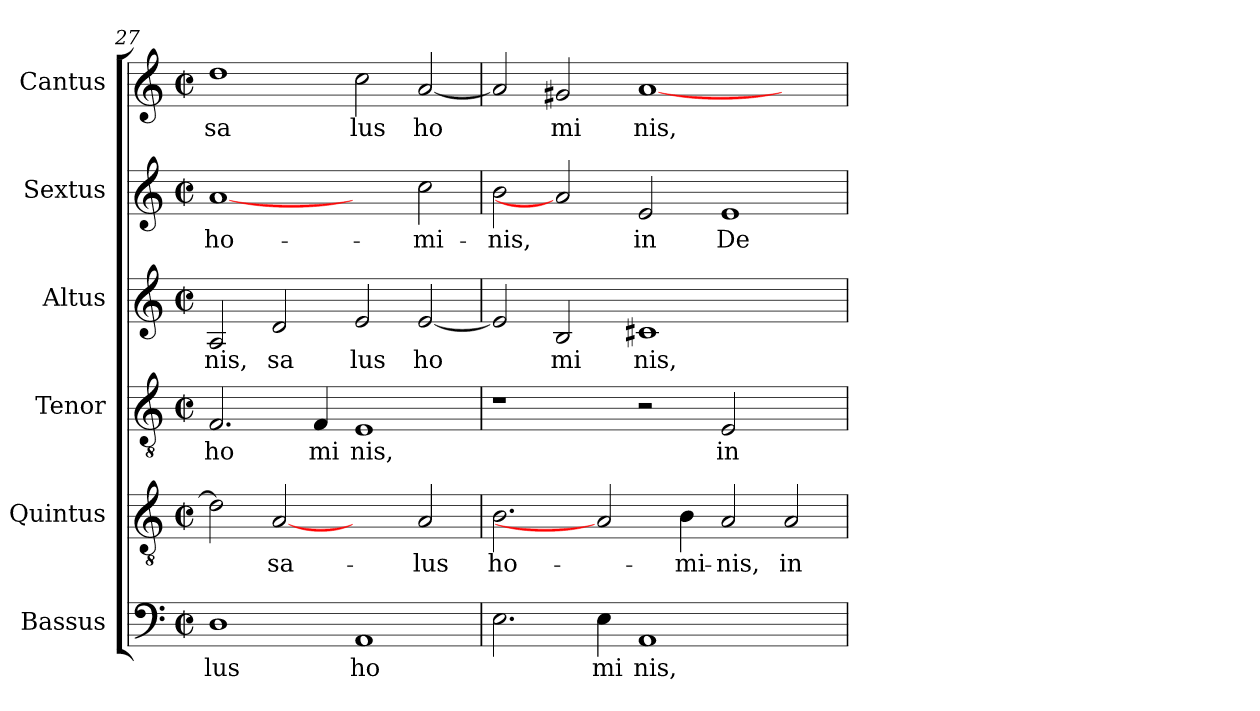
**kern	**text	**kern	**text	**kern	**text	**kern	**text	**kern	**text	**kern	**text
*part6	*part6	*part5	*part5	*part4	*part4	*part3	*part3	*part2	*part2	*part1	*part1
*staff6	*staff6	*staff5	*staff5	*staff4	*staff4	*staff3	*staff3	*staff2	*staff2	*staff1	*staff1
*I"Bassus	*	*I"Quintus	*	*I"Tenor	*	*I"Altus	*	*I"Sextus	*	*I"Cantus	*
*clefF4	*	*clefGv2	*	*clefGv2	*	*clefG2	*	*clefG2	*	*clefG2	*
*M2/2	*	*M2/2	*	*M2/2	*	*M2/2	*	*M2/2	*	*M2/2	*
*met(c|)	*	*met(c|)	*	*met(c|)	*	*met(c|)	*	*met(c|)	*	*met(c|)	*
=27	=27	=27	=27	=27	=27	=27	=27	=27	=27	=27	=27
!	!LO:LY:b:cj	!	!	!	!LO:LY:b:cj	!	!LO:LY:b:cj	!	!LO:LY:b:cj	!	!LO:LY:b:cj
1D	lus	2d\]	.	2.F/	ho	2A/	nis,	[1a	ho-	1dd	sa
!	!	!	!LO:LY:b:cj	!	!	!	!LO:LY:b:cj	!	!	!	!
.	.	[2A	sa-	.	.	2d/	sa	.	.	.	.
!	!	!	!	!	!LO:LY:b:cj	!	!	!	!	!	!
.	.	.	.	4F/	mi	.	.	.	.	.	.
!	!LO:LY:b:cj	!	!	!	!LO:LY:b:cj	!	!LO:LY:b:cj	!	!	!	!LO:LY:b:cj
1AA	ho	2ryy	.	1E	nis,	2e/	lus	2ryy	.	2cc\	lus
!	!	!	!LO:LY:b:cj	!	!	!	!LO:LY:b:cj	!	!LO:LY:b:cj	!	!LO:LY:b:cj
.	.	2A/	-lus	.	.	[<2e/	ho	2cc\	-mi-	[<2a/	ho
=28	=28	=28	=28	=28	=28	=28	=28	=28	=28	=28	=28
!	!	!	!LO:LY:b:cj	!	!	!	!	!	!LO:LY:b:cj	!	!
2.E\	.	2.B\	ho-	1r	.	2e/]	.	2b\	-nis,	2a/]	.
!	!	!	!	!	!	!	!LO:LY:b:cj	!	!	!	!LO:LY:b:cj
.	.	.	.	.	.	2B/	mi	2a]	.	2g#X/	mi
!	!LO:LY:b:cj	!	!	!	!	!	!	!	!	!	!
4E\	mi	2A]	.	.	.	.	.	.	.	.	.
!	!LO:LY:b:cj	!	!	!	!	!	!LO:LY:b:cj	!	!LO:LY:b:cj	!	!LO:LY:b:cj
1AA	nis,	.	.	2r	.	1c#X	nis,	2e/	in	[<1a	nis,
!	!	!	!LO:LY:b:cj	!	!	!	!	!	!	!	!
.	.	4B\	-mi-	.	.	.	.	.	.	.	.
!	!	!	!LO:LY:b:cj	!	!LO:LY:b:cj	!	!	!	!LO:LY:b:cj	!	!
.	.	2A/	-nis,	2E/	in	.	.	1e	De-	.	.
!	!	!	!LO:LY:b:cj	!	!	!	!	!	!	!	!
2ryy	.	2A/	in	2ryy	.	2ryy	.	.	.	2ryy	.
=	=	=	=	=	=	=	=	=	=	=	=
*-	*-	*-	*-	*-	*-	*-	*-	*-	*-	*-	*-
